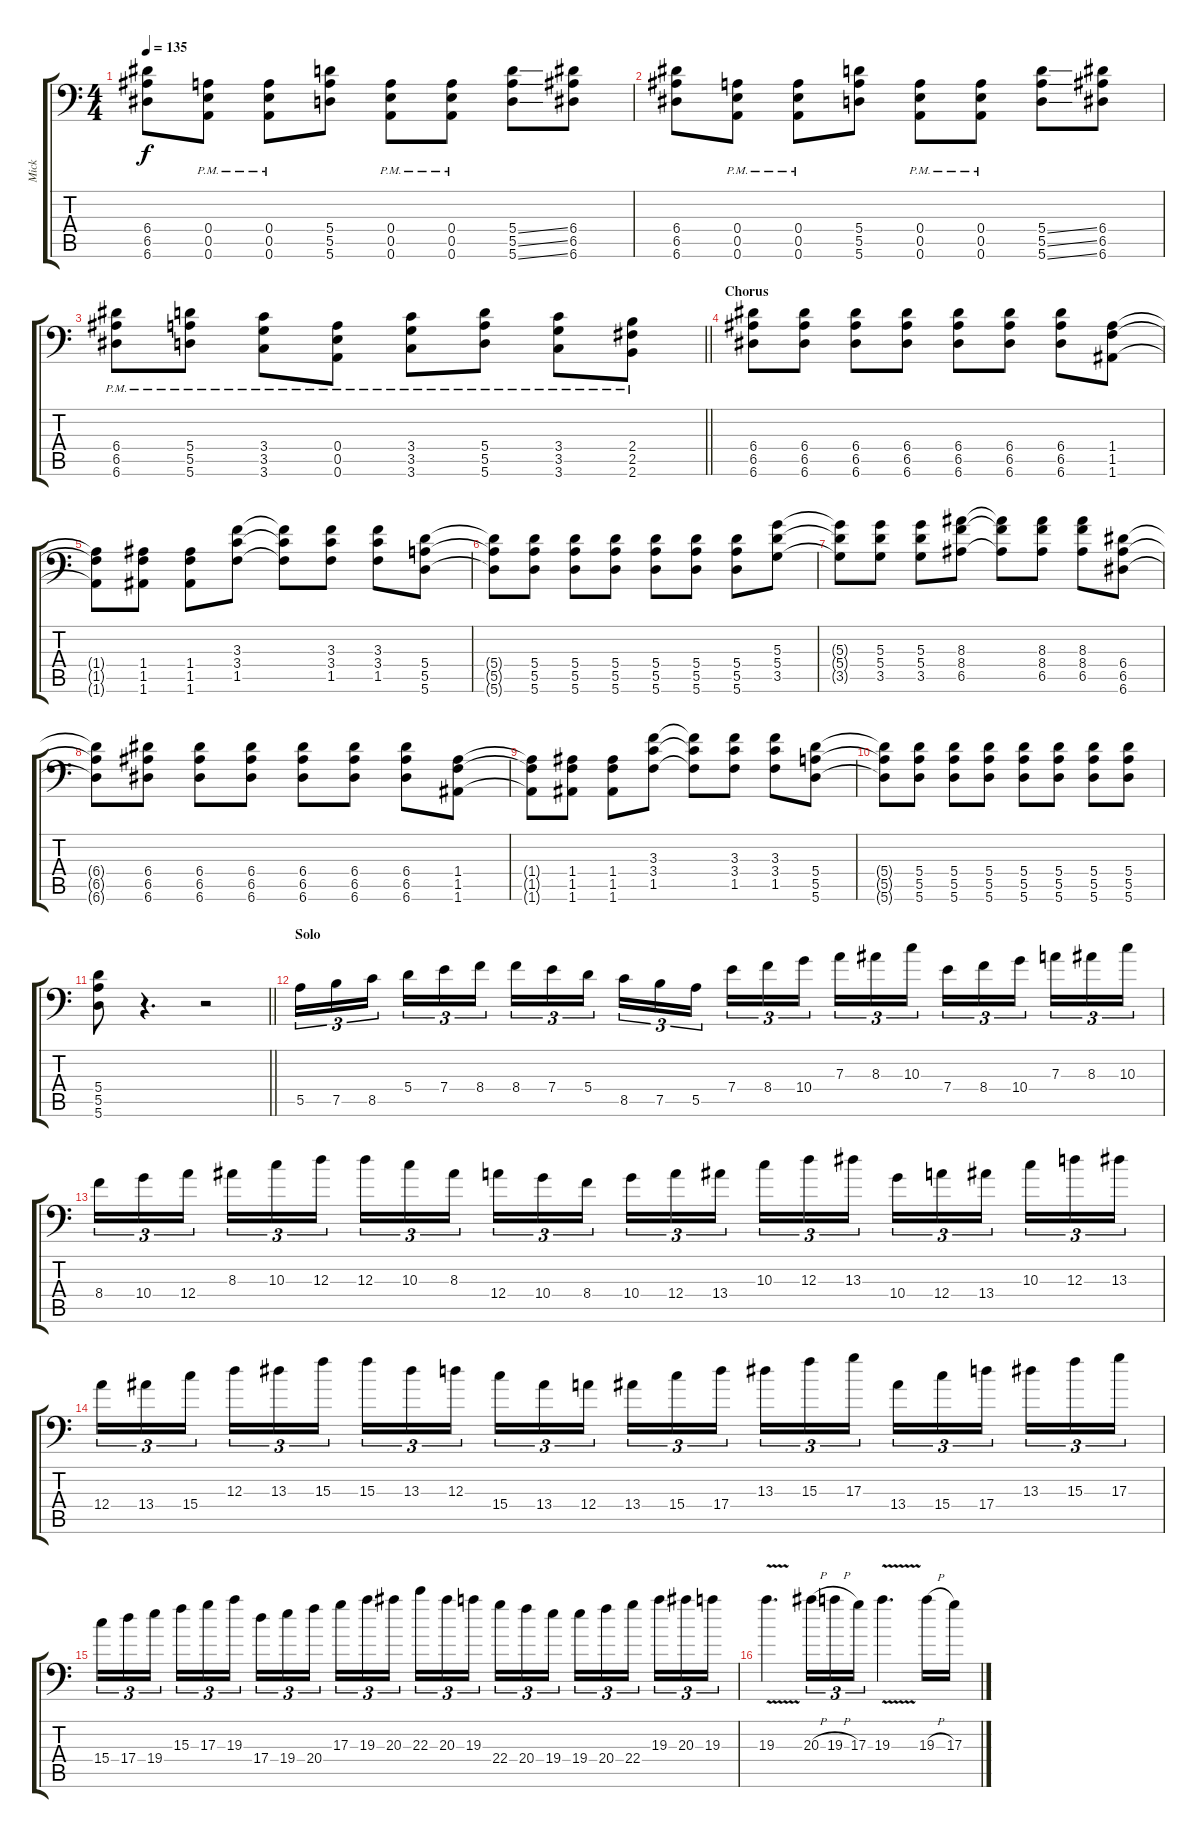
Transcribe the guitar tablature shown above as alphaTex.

\track ("Mick" "Mick") {instrument distortionguitar}
\staff {score tabs}
\tuning (B3 Gb3 D3 A2 E2 A1) {hide}
\ts (4 4)
\tempo 135
\clef f4
\ks c
(6.4 6.5 6.6).8{dy f} (0.4{pm} 0.5{pm} 0.6{pm}).8 (0.4{pm} 0.5{pm} 0.6{pm}).8 (5.4 5.5 5.6).8 (0.4{pm} 0.5{pm} 0.6{pm}).8 (0.4{pm} 0.5{pm} 0.6{pm}).8 (5.4{ss} 5.5{ss} 5.6{ss}).8 (6.4 6.5 6.6).8 |
(6.4 6.5 6.6).8 (0.4{pm} 0.5{pm} 0.6{pm}).8 (0.4{pm} 0.5{pm} 0.6{pm}).8 (5.4 5.5 5.6).8 (0.4{pm} 0.5{pm} 0.6{pm}).8 (0.4{pm} 0.5{pm} 0.6{pm}).8 (5.4{ss} 5.5{ss} 5.6{ss}).8 (6.4 6.5 6.6).8 |
\barLineRight lightlight
(6.4{pm} 6.5{pm} 6.6{pm}).8 (5.4{pm} 5.5{pm} 5.6{pm}).8 (3.4{pm} 3.5{pm} 3.6{pm}).8 (0.4{pm} 0.5{pm} 0.6{pm}).8 (3.4{pm} 3.5{pm} 3.6{pm}).8 (5.4{pm} 5.5{pm} 5.6{pm}).8 (3.4{pm} 3.5{pm} 3.6{pm}).8 (2.4{pm} 2.5{pm} 2.6{pm}).8 |
\section ("" "Chorus")
(6.4 6.5 6.6).8 (6.4 6.5 6.6).8 (6.4 6.5 6.6).8 (6.4 6.5 6.6).8 (6.4 6.5 6.6).8 (6.4 6.5 6.6).8 (6.4 6.5 6.6).8 (1.4 1.5 1.6).8 |
(1.4{t} 1.5{t} 1.6{t}).8 (1.4 1.5 1.6).8 (1.4 1.5 1.6).8 (3.3 3.4 1.5).8 (3.3{t} 3.4{t} 1.5{t}).8 (3.3 3.4 1.5).8 (3.3 3.4 1.5).8 (5.4 5.5 5.6).8 |
(5.4{t} 5.5{t} 5.6{t}).8 (5.4 5.5 5.6).8 (5.4 5.5 5.6).8 (5.4 5.5 5.6).8 (5.4 5.5 5.6).8 (5.4 5.5 5.6).8 (5.4 5.5 5.6).8 (5.3 5.4 3.5).8 |
(5.3{t} 5.4{t} 3.5{t}).8 (5.3 5.4 3.5).8 (5.3 5.4 3.5).8 (8.3 8.4 6.5).8 (8.3{t} 8.4{t} 6.5{t}).8 (8.3 8.4 6.5).8 (8.3 8.4 6.5).8 (6.4 6.5 6.6).8 |
(6.4{t} 6.5{t} 6.6{t}).8 (6.4 6.5 6.6).8 (6.4 6.5 6.6).8 (6.4 6.5 6.6).8 (6.4 6.5 6.6).8 (6.4 6.5 6.6).8 (6.4 6.5 6.6).8 (1.4 1.5 1.6).8 |
(1.4{t} 1.5{t} 1.6{t}).8 (1.4 1.5 1.6).8 (1.4 1.5 1.6).8 (3.3 3.4 1.5).8 (3.3{t} 3.4{t} 1.5{t}).8 (3.3 3.4 1.5).8 (3.3 3.4 1.5).8 (5.4 5.5 5.6).8 |
(5.4{t} 5.5{t} 5.6{t}).8 (5.4 5.5 5.6).8 (5.4 5.5 5.6).8 (5.4 5.5 5.6).8 (5.4 5.5 5.6).8 (5.4 5.5 5.6).8 (5.4 5.5 5.6).8 (5.4 5.5 5.6).8 |
\barLineRight lightlight
(5.4 5.5 5.6).8 r.4{d} r.2 |
\section ("" "Solo")
5.5.16{tu (3 2)} 7.5.16{tu (3 2)} 8.5.16{tu (3 2) beam splitsecondary} 5.4.16{tu (3 2)} 7.4.16{tu (3 2)} 8.4.16{tu (3 2)} 8.4.16{tu (3 2)} 7.4.16{tu (3 2)} 5.4.16{tu (3 2) beam splitsecondary} 8.5.16{tu (3 2)} 7.5.16{tu (3 2)} 5.5.16{tu (3 2)} 7.4.16{tu (3 2)} 8.4.16{tu (3 2)} 10.4.16{tu (3 2) beam splitsecondary} 7.3.16{tu (3 2)} 8.3.16{tu (3 2)} 10.3.16{tu (3 2)} 7.4.16{tu (3 2)} 8.4.16{tu (3 2)} 10.4.16{tu (3 2) beam splitsecondary} 7.3.16{tu (3 2)} 8.3.16{tu (3 2)} 10.3.16{tu (3 2)} |
8.4.16{tu (3 2)} 10.4.16{tu (3 2)} 12.4.16{tu (3 2) beam splitsecondary} 8.3.16{tu (3 2)} 10.3.16{tu (3 2)} 12.3.16{tu (3 2)} 12.3.16{tu (3 2)} 10.3.16{tu (3 2)} 8.3.16{tu (3 2) beam splitsecondary} 12.4.16{tu (3 2)} 10.4.16{tu (3 2)} 8.4.16{tu (3 2)} 10.4.16{tu (3 2)} 12.4.16{tu (3 2)} 13.4.16{tu (3 2) beam splitsecondary} 10.3.16{tu (3 2)} 12.3.16{tu (3 2)} 13.3.16{tu (3 2)} 10.4.16{tu (3 2)} 12.4.16{tu (3 2)} 13.4.16{tu (3 2) beam splitsecondary} 10.3.16{tu (3 2)} 12.3.16{tu (3 2)} 13.3.16{tu (3 2)} |
12.4.16{tu (3 2)} 13.4.16{tu (3 2)} 15.4.16{tu (3 2) beam splitsecondary} 12.3.16{tu (3 2)} 13.3.16{tu (3 2)} 15.3.16{tu (3 2)} 15.3.16{tu (3 2)} 13.3.16{tu (3 2)} 12.3.16{tu (3 2) beam splitsecondary} 15.4.16{tu (3 2)} 13.4.16{tu (3 2)} 12.4.16{tu (3 2)} 13.4.16{tu (3 2)} 15.4.16{tu (3 2)} 17.4.16{tu (3 2) beam splitsecondary} 13.3.16{tu (3 2)} 15.3.16{tu (3 2)} 17.3.16{tu (3 2)} 13.4.16{tu (3 2)} 15.4.16{tu (3 2)} 17.4.16{tu (3 2) beam splitsecondary} 13.3.16{tu (3 2)} 15.3.16{tu (3 2)} 17.3.16{tu (3 2)} |
15.4.16{tu (3 2)} 17.4.16{tu (3 2)} 19.4.16{tu (3 2) beam splitsecondary} 15.3.16{tu (3 2)} 17.3.16{tu (3 2)} 19.3.16{tu (3 2)} 17.4.16{tu (3 2)} 19.4.16{tu (3 2)} 20.4.16{tu (3 2) beam splitsecondary} 17.3.16{tu (3 2)} 19.3.16{tu (3 2)} 20.3.16{tu (3 2)} 22.3.16{tu (3 2)} 20.3.16{tu (3 2)} 19.3.16{tu (3 2) beam splitsecondary} 22.4.16{tu (3 2)} 20.4.16{tu (3 2)} 19.4.16{tu (3 2)} 19.4.16{tu (3 2)} 20.4.16{tu (3 2)} 22.4.16{tu (3 2) beam splitsecondary} 19.3.16{tu (3 2)} 20.3.16{tu (3 2)} 19.3.16{tu (3 2)} |
19.3{v}.4{d} 20.3{h}.16{tu (3 2)} 19.3{h}.16{tu (3 2)} 17.3.16{tu (3 2)} 19.3{v}.4{d} 19.3{h}.16 17.3.16
